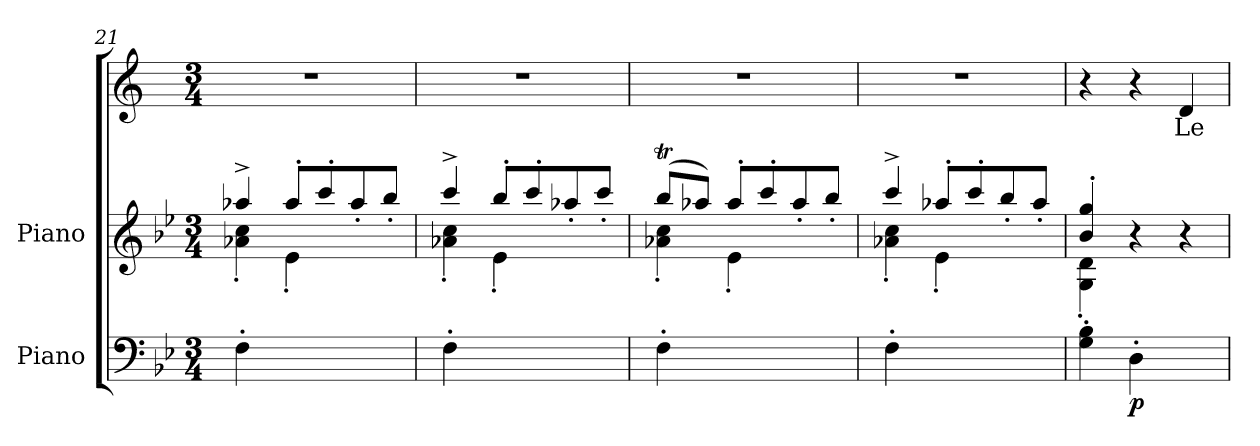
**kern	**dynam	**kern	**kern	**text
*part3	*part3	*part2	*part1	*part1
*staff3	*staff3	*staff2	*staff1	*staff1
*I"Piano	*	*I"Piano	*	*
*clefF4	*	*clefG2	*clefG2	*
*k[b-e-]	*	*k[b-e-]	*k[]	*
*B-:	*	*B-:	*C:	*
*M3/4	*	*M3/4	*M3/4	*
=21	=21	=21	=21	=21
*	*	*^	*	*
4F'\	.	4aa-X^/	4a-X'\ 4cc'\	2.r	.
2ryy	.	8aa-'/L	4e-'\	.	.
.	.	8ccc'/	.	.	.
.	.	8aa-'/	4ryy	.	.
.	.	8bb-'/J	.	.	.
!!LO:PB:g=z
=22	=22	=22	=22	=22	=22
4F'\	.	4ccc^/	4a-X'\ 4cc'\	2.r	.
2ryy	.	8bb-'/L	4e-'\	.	.
.	.	8ccc'/	.	.	.
.	.	8aa-X'/	4ryy	.	.
.	.	8ccc'/J	.	.	.
=23	=23	=23	=23	=23	=23
4F'\	.	(8bb-T/L	4a-X'\ 4cc'\	2.r	.
.	.	8aa-X/J)	.	.	.
2ryy	.	8aa-'/L	4e-'\	.	.
.	.	8ccc'/	.	.	.
.	.	8aa-'/	4ryy	.	.
.	.	8bb-'/J	.	.	.
=24	=24	=24	=24	=24	=24
4F'\	.	4ccc^/	4a-X'\ 4cc'\	2.r	.
2ryy	.	8aa-X'/L	4e-'\	.	.
.	.	8ccc'/	.	.	.
.	.	8bb-'/	4ryy	.	.
.	.	8aa-'/J	.	.	.
=25	=25	=25	=25	=25	=25
4G'\ 4B-'\	.	4b-'/ 4gg'/	4G'\ 4d'\	4r	.
4D'\	p	4r	2ryy	4r	.
4ryy	.	4r	.	4d/	Le
*	*	*v	*v	*	*
=	=	=	=	=
*-	*-	*-	*-	*-
